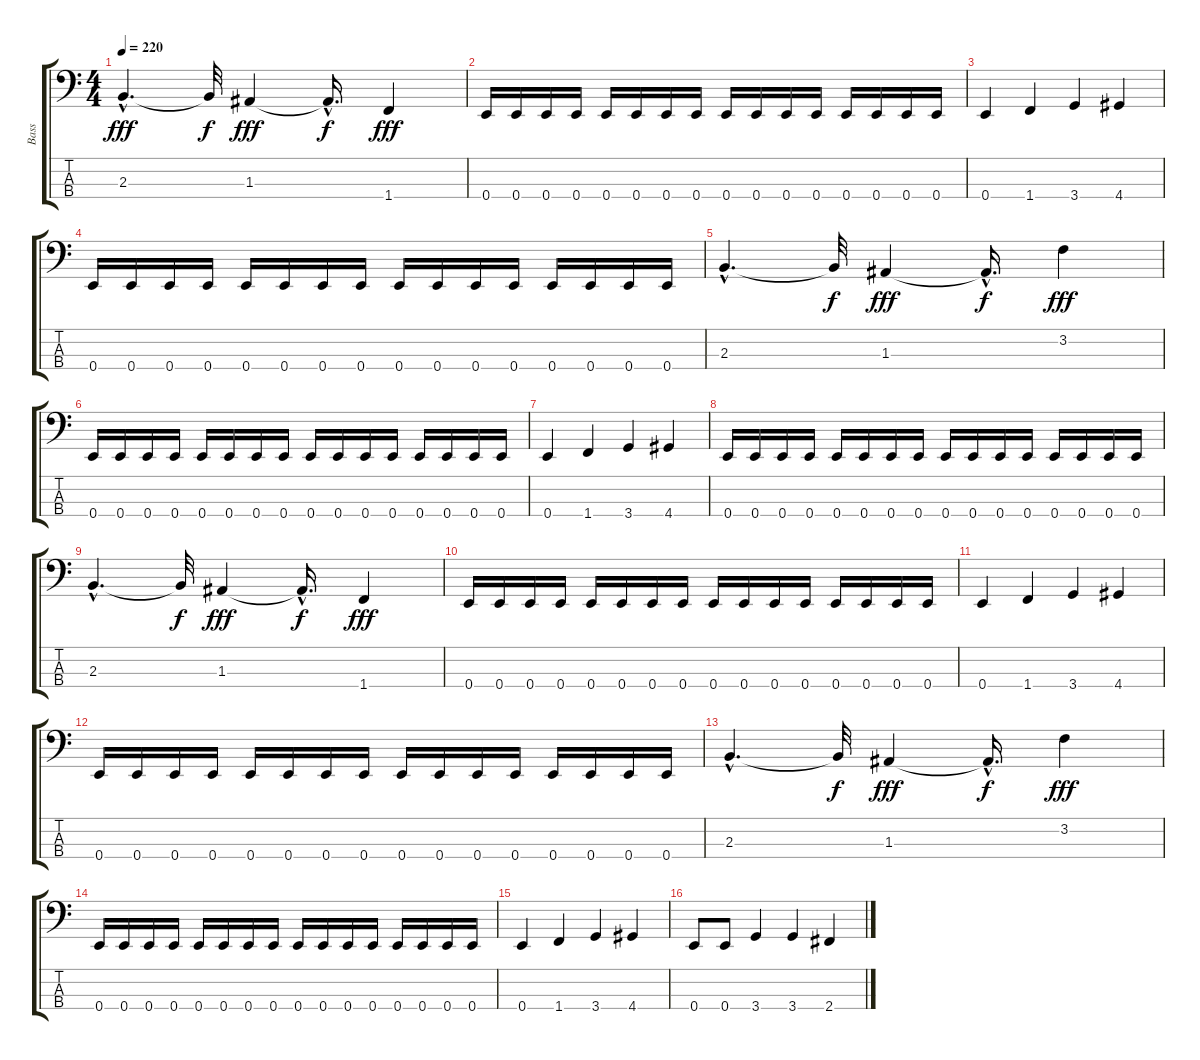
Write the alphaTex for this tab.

\track ("Bass" "Bass") {instrument electricbassfinger}
\staff {score tabs}
\tuning (G2 D2 A1 E1) {hide}
\ts (4 4)
\tempo 220
\clef f4
\ks c
2.3{hac}.4{d dy fff} 2.3{t}.32{dy f} 1.3.4{dy fff} 1.3{hac t}.16{d dy f} 1.4.4{dy fff} |
0.4.16 0.4.16 0.4.16 0.4.16 0.4.16 0.4.16 0.4.16 0.4.16 0.4.16 0.4.16 0.4.16 0.4.16 0.4.16 0.4.16 0.4.16 0.4.16 |
0.4.4 1.4.4 3.4.4 4.4.4 |
0.4.16 0.4.16 0.4.16 0.4.16 0.4.16 0.4.16 0.4.16 0.4.16 0.4.16 0.4.16 0.4.16 0.4.16 0.4.16 0.4.16 0.4.16 0.4.16 |
2.3{hac}.4{d} 2.3{t}.32{dy f} 1.3.4{dy fff} 1.3{hac t}.16{d dy f} 3.2.4{dy fff} |
0.4.16 0.4.16 0.4.16 0.4.16 0.4.16 0.4.16 0.4.16 0.4.16 0.4.16 0.4.16 0.4.16 0.4.16 0.4.16 0.4.16 0.4.16 0.4.16 |
0.4.4 1.4.4 3.4.4 4.4.4 |
0.4.16 0.4.16 0.4.16 0.4.16 0.4.16 0.4.16 0.4.16 0.4.16 0.4.16 0.4.16 0.4.16 0.4.16 0.4.16 0.4.16 0.4.16 0.4.16 |
2.3{hac}.4{d} 2.3{t}.32{dy f} 1.3.4{dy fff} 1.3{hac t}.16{d dy f} 1.4.4{dy fff} |
0.4.16 0.4.16 0.4.16 0.4.16 0.4.16 0.4.16 0.4.16 0.4.16 0.4.16 0.4.16 0.4.16 0.4.16 0.4.16 0.4.16 0.4.16 0.4.16 |
0.4.4 1.4.4 3.4.4 4.4.4 |
0.4.16 0.4.16 0.4.16 0.4.16 0.4.16 0.4.16 0.4.16 0.4.16 0.4.16 0.4.16 0.4.16 0.4.16 0.4.16 0.4.16 0.4.16 0.4.16 |
2.3{hac}.4{d} 2.3{t}.32{dy f} 1.3.4{dy fff} 1.3{hac t}.16{d dy f} 3.2.4{dy fff} |
0.4.16 0.4.16 0.4.16 0.4.16 0.4.16 0.4.16 0.4.16 0.4.16 0.4.16 0.4.16 0.4.16 0.4.16 0.4.16 0.4.16 0.4.16 0.4.16 |
0.4.4 1.4.4 3.4.4 4.4.4 |
0.4.8 0.4.8 3.4.4 3.4.4 2.4.4
